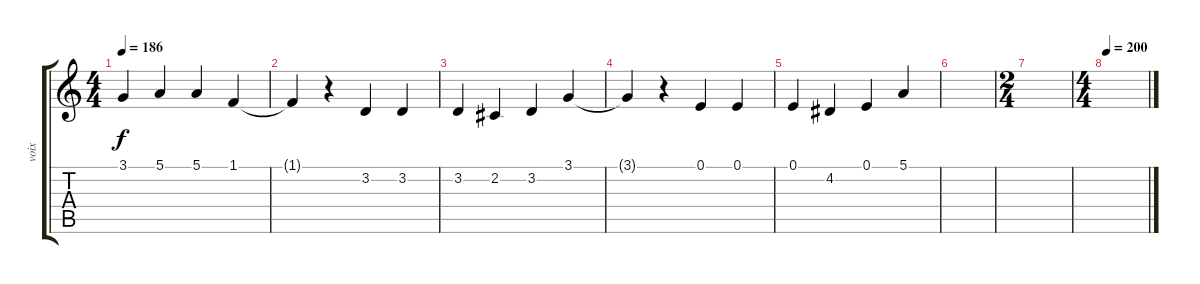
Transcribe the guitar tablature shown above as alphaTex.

\track ("voix" "voix") {instrument vibraphone}
\staff {score tabs}
\tuning (E4 B3 G3 D3 A2 E2) {hide}
\ts (4 4)
\tempo 186
\clef g2
\ks c
3.1.4{dy f} 5.1.4 5.1.4 1.1.4 |
1.1{t}.4 r.4 3.2.4 3.2.4 |
3.2.4 2.2.4 3.2.4 3.1.4 |
3.1{t}.4 r.4 0.1.4 0.1.4 |
0.1.4 4.2.4 0.1.4 5.1.4 |
|
\ts (2 4)
|
\ts (4 4)
\tempo 200
